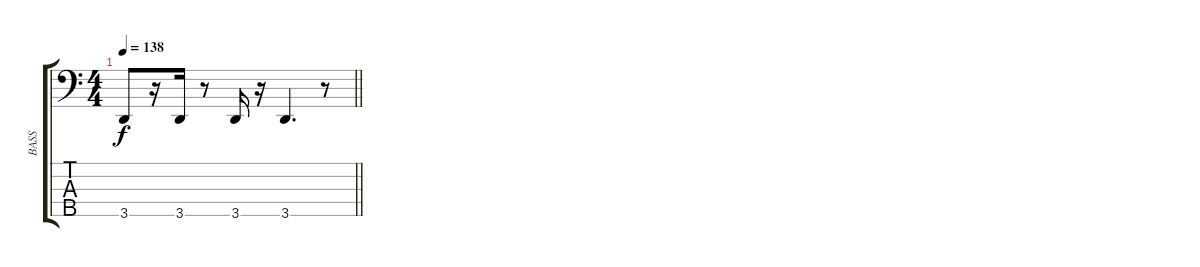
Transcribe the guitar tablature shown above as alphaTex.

\track ("BASS" "BASS") {instrument electricbassfinger}
\staff {score tabs}
\tuning (G2 D2 A1 E1 B0) {hide}
\ts (4 4)
\tempo 138
\clef f4
\barLineRight lightlight
\ks c
3.5.8{dy f} r.16 3.5.16 r.8 3.5.16 r.16 3.5.4{d} r.8
